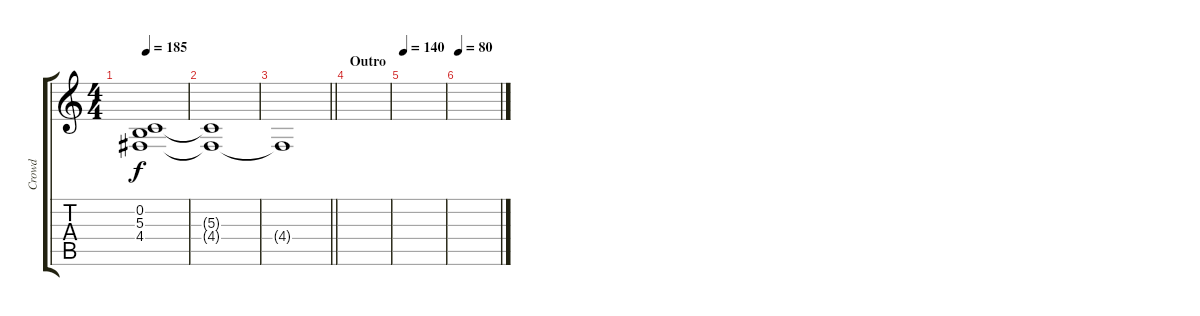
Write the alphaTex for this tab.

\track ("Crowd" "Crowd") {instrument applause}
\staff {score tabs}
\tuning (E4 B3 G3 D3 A2 E2) {hide}
\ts (4 4)
\tempo 185
\clef g2
\ks c
(0.2{t} 5.3{t} 4.4{t}).1{dy f} |
(5.3{t} 4.4{t}).1 |
\barLineRight lightlight
4.4{t}.1 |
\section ("" "Outro")
|
\tempo 140
|
\tempo 80
